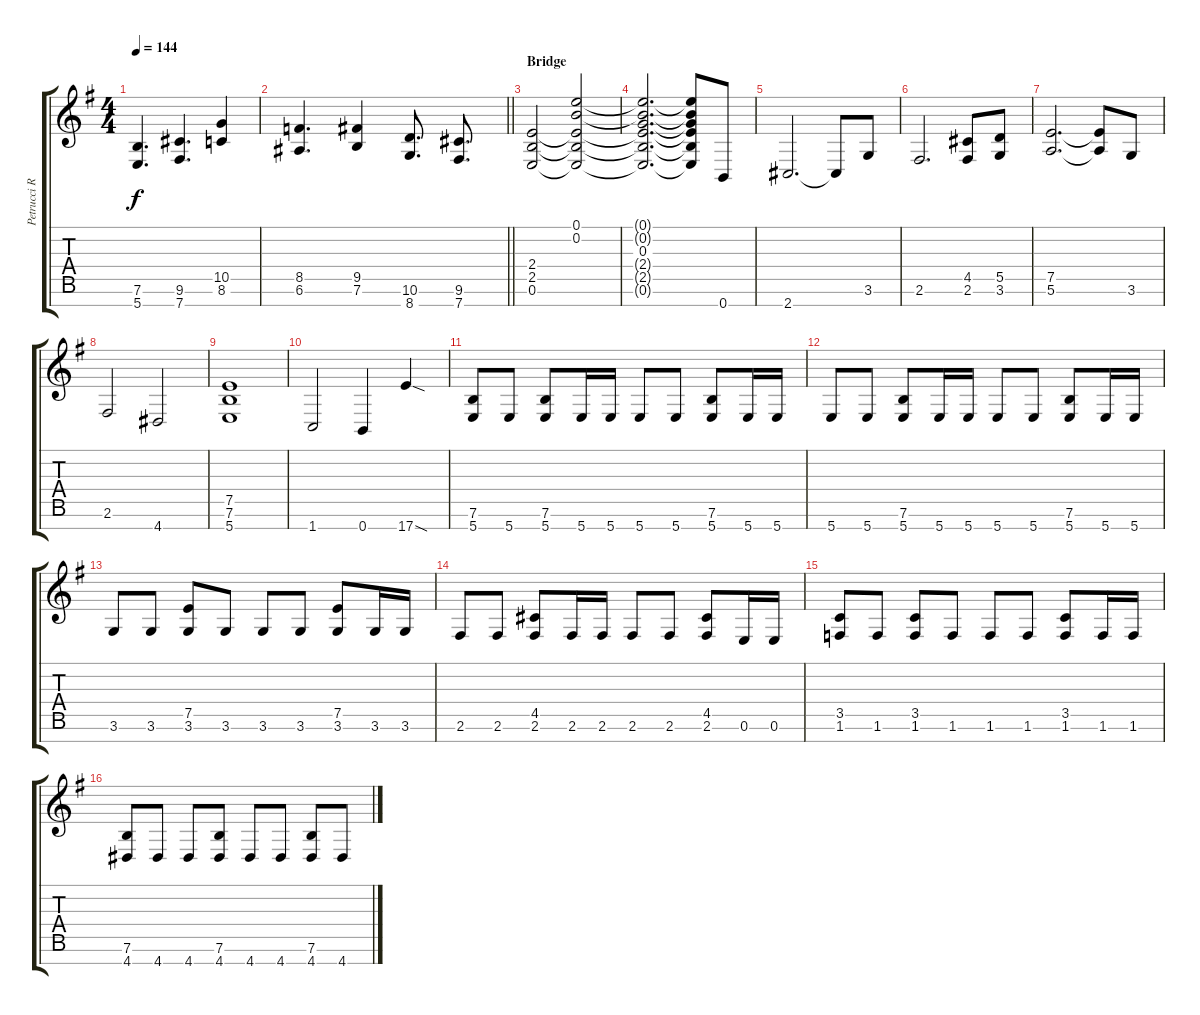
\track ("Petrucci Rhythm" "Petrucci R") {instrument distortionguitar}
\staff {score tabs}
\tuning (E4 B3 G3 D3 A2 E2 B1) {hide}
\ts (4 4)
\tempo 144
\clef g2
\ks eminor
(7.6 5.7).4{d dy f} (9.6 7.7).4{d} (10.5 8.6).4 |
\barLineRight lightlight
(8.5 6.6).4{d} (9.5 7.6).4 (10.6 8.7).8{d} (9.6 7.7).8{d} |
\section ("" "Bridge")
(2.4 2.5 0.6).2 (0.1 0.2 2.4{t} 2.5{t} 0.6{t}).2 |
(0.1{t} 0.2{t} 0.3 2.4{t} 2.5{t} 0.6{t}).2{d} (0.1{t} 0.2{t} 0.3{t} 2.4{t} 2.5{t} 0.6{t}).8 0.7.8 |
2.7.2{d} 2.7{t}.8 3.6.8 |
2.6.2{d} (4.5 2.6).8 (5.5 3.6).8 |
(7.5 5.6).2{d} (7.5{t} 5.6{t}).8 3.6.8 |
2.6.2 4.7.2 |
(7.5 7.6 5.7).1 |
1.7.2 0.7.4 17.7{sod}.4 |
(7.6 5.7).8 5.7.8 (7.6 5.7).8 5.7.16 5.7.16 5.7.8 5.7.8 (7.6 5.7).8 5.7.16 5.7.16 |
5.7.8 5.7.8 (7.6 5.7).8 5.7.16 5.7.16 5.7.8 5.7.8 (7.6 5.7).8 5.7.16 5.7.16 |
3.6.8 3.6.8 (7.5 3.6).8 3.6.8 3.6.8 3.6.8 (7.5 3.6).8 3.6.16 3.6.16 |
2.6.8 2.6.8 (4.5 2.6).8 2.6.16 2.6.16 2.6.8 2.6.8 (4.5 2.6).8 0.6.16 0.6.16 |
(3.5 1.6).8 1.6.8 (3.5 1.6).8 1.6.8 1.6.8 1.6.8 (3.5 1.6).8 1.6.16 1.6.16 |
(7.6 4.7).8 4.7.8 4.7.8 (7.6 4.7).8 4.7.8 4.7.8 (7.6 4.7).8 4.7.8
